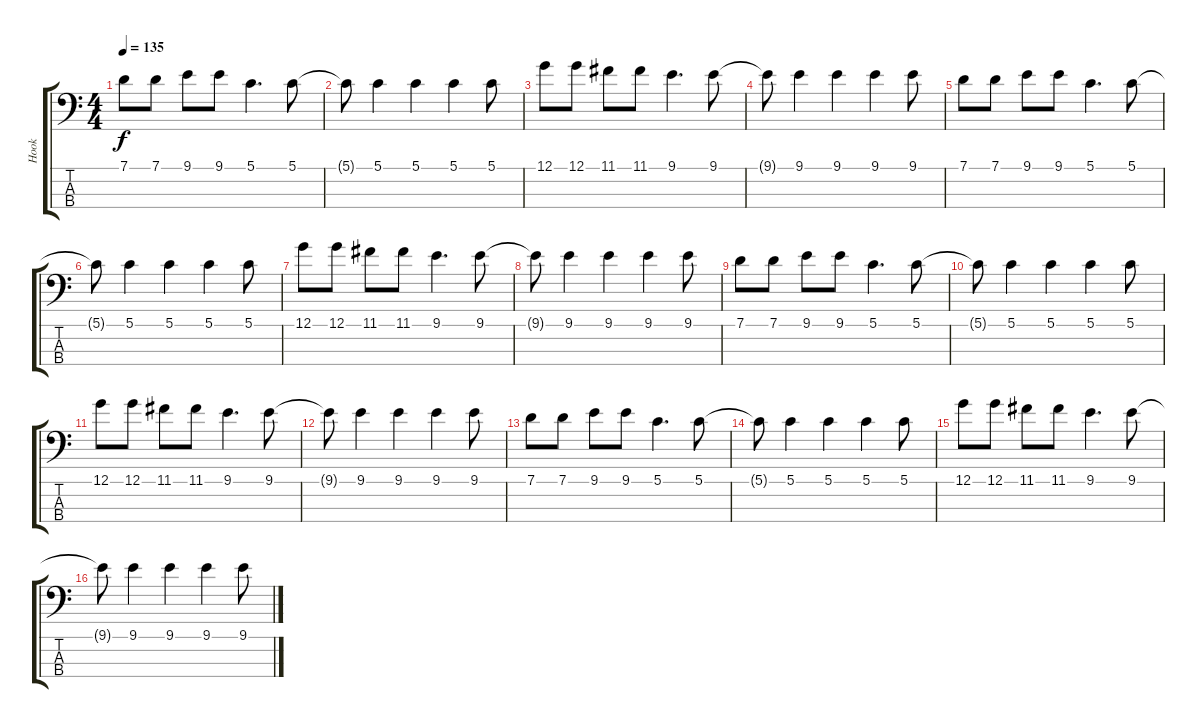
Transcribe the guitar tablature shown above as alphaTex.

\track ("Hook" "Hook") {instrument electricbassfinger}
\staff {score tabs}
\tuning (G2 D2 A1 E1) {hide}
\ts (4 4)
\tempo 135
\clef f4
\ks c
7.1.8{dy f} 7.1.8 9.1.8 9.1.8 5.1.4{d} 5.1.8 |
5.1{t}.8 5.1.4 5.1.4 5.1.4 5.1.8 |
12.1.8 12.1.8 11.1.8 11.1.8 9.1.4{d} 9.1.8 |
9.1{t}.8 9.1.4 9.1.4 9.1.4 9.1.8 |
7.1.8 7.1.8 9.1.8 9.1.8 5.1.4{d} 5.1.8 |
5.1{t}.8 5.1.4 5.1.4 5.1.4 5.1.8 |
12.1.8 12.1.8 11.1.8 11.1.8 9.1.4{d} 9.1.8 |
9.1{t}.8 9.1.4 9.1.4 9.1.4 9.1.8 |
7.1.8 7.1.8 9.1.8 9.1.8 5.1.4{d} 5.1.8 |
5.1{t}.8 5.1.4 5.1.4 5.1.4 5.1.8 |
12.1.8 12.1.8 11.1.8 11.1.8 9.1.4{d} 9.1.8 |
9.1{t}.8 9.1.4 9.1.4 9.1.4 9.1.8 |
7.1.8 7.1.8 9.1.8 9.1.8 5.1.4{d} 5.1.8 |
5.1{t}.8 5.1.4 5.1.4 5.1.4 5.1.8 |
12.1.8 12.1.8 11.1.8 11.1.8 9.1.4{d} 9.1.8 |
9.1{t}.8 9.1.4 9.1.4 9.1.4 9.1.8
